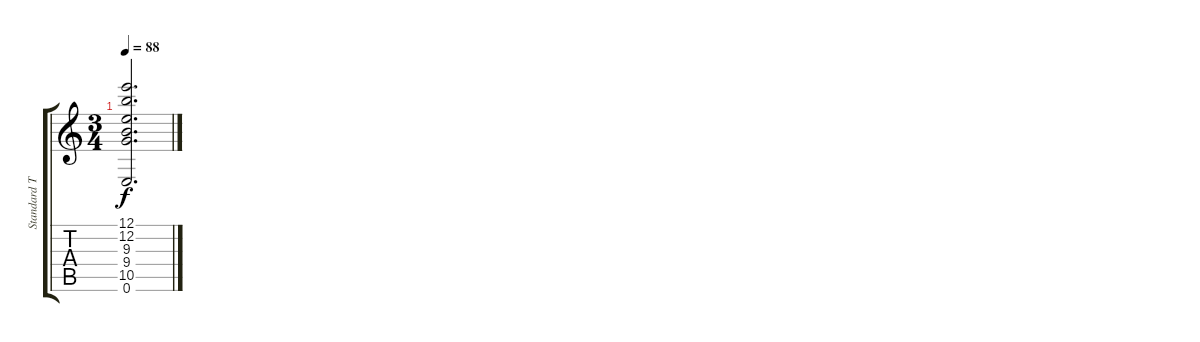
\track ("Standard Tuning" "Standard T") {instrument acousticguitarnylon}
\staff {score tabs}
\tuning (E4 B3 G3 D3 A2 E2) {hide}
\ts (3 4)
\tempo 88
\clef g2
\ks c
(12.1{t} 12.2{t} 9.3{t} 9.4{t} 10.5{t} 0.6{t}).2{d dy f}
